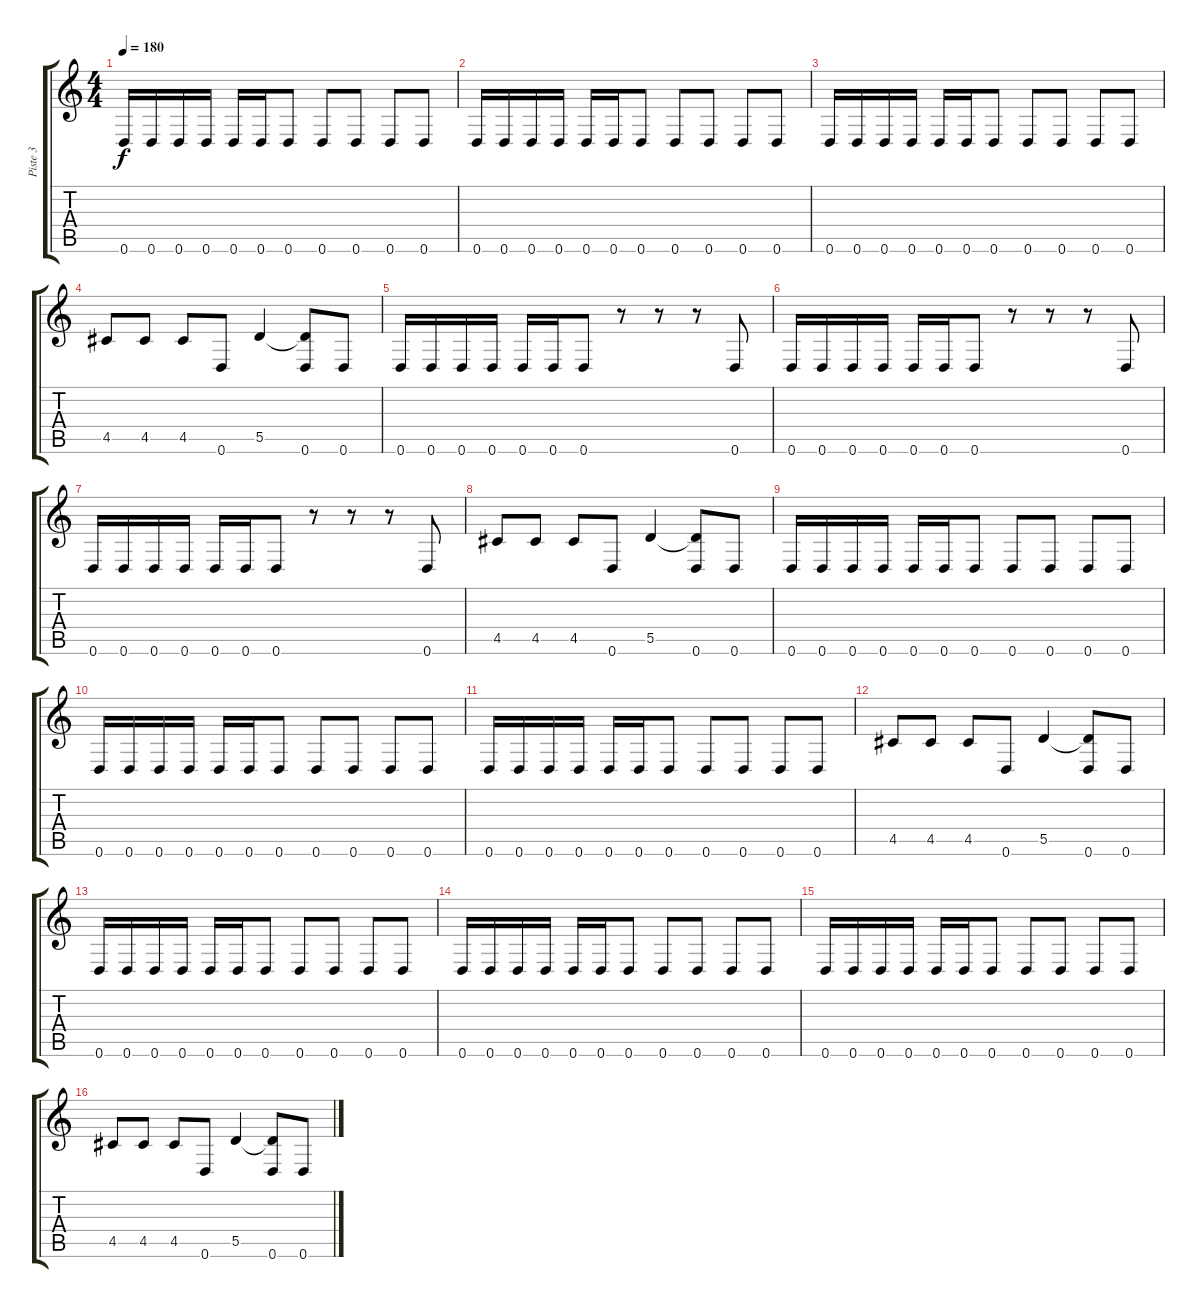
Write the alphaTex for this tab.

\track ("Piste 3" "Piste 3") {instrument electricbassfinger}
\staff {score tabs}
\tuning (E4 B3 G3 D3 A2 D2) {hide}
\ts (4 4)
\tempo 180
\clef g2
\ks c
0.6.16{dy f} 0.6.16 0.6.16 0.6.16 0.6.16 0.6.16 0.6.8 0.6.8 0.6.8 0.6.8 0.6.8 |
0.6.16 0.6.16 0.6.16 0.6.16 0.6.16 0.6.16 0.6.8 0.6.8 0.6.8 0.6.8 0.6.8 |
0.6.16 0.6.16 0.6.16 0.6.16 0.6.16 0.6.16 0.6.8 0.6.8 0.6.8 0.6.8 0.6.8 |
4.5.8 4.5.8 4.5.8 0.6.8 5.5.4 (5.5{t} 0.6).8 0.6.8 |
0.6.16 0.6.16 0.6.16 0.6.16 0.6.16 0.6.16 0.6.8 r.8 r.8 r.8 0.6.8 |
0.6.16 0.6.16 0.6.16 0.6.16 0.6.16 0.6.16 0.6.8 r.8 r.8 r.8 0.6.8 |
0.6.16 0.6.16 0.6.16 0.6.16 0.6.16 0.6.16 0.6.8 r.8 r.8 r.8 0.6.8 |
4.5.8 4.5.8 4.5.8 0.6.8 5.5.4 (5.5{t} 0.6).8 0.6.8 |
0.6.16 0.6.16 0.6.16 0.6.16 0.6.16 0.6.16 0.6.8 0.6.8 0.6.8 0.6.8 0.6.8 |
0.6.16 0.6.16 0.6.16 0.6.16 0.6.16 0.6.16 0.6.8 0.6.8 0.6.8 0.6.8 0.6.8 |
0.6.16 0.6.16 0.6.16 0.6.16 0.6.16 0.6.16 0.6.8 0.6.8 0.6.8 0.6.8 0.6.8 |
4.5.8 4.5.8 4.5.8 0.6.8 5.5.4 (5.5{t} 0.6).8 0.6.8 |
0.6.16{volume 8} 0.6.16 0.6.16 0.6.16 0.6.16 0.6.16 0.6.8 0.6.8 0.6.8 0.6.8 0.6.8 |
0.6.16 0.6.16 0.6.16 0.6.16 0.6.16 0.6.16 0.6.8 0.6.8 0.6.8 0.6.8 0.6.8 |
0.6.16 0.6.16 0.6.16 0.6.16 0.6.16 0.6.16 0.6.8 0.6.8 0.6.8 0.6.8 0.6.8 |
4.5.8 4.5.8 4.5.8 0.6.8 5.5.4 (5.5{t} 0.6).8 0.6.8
